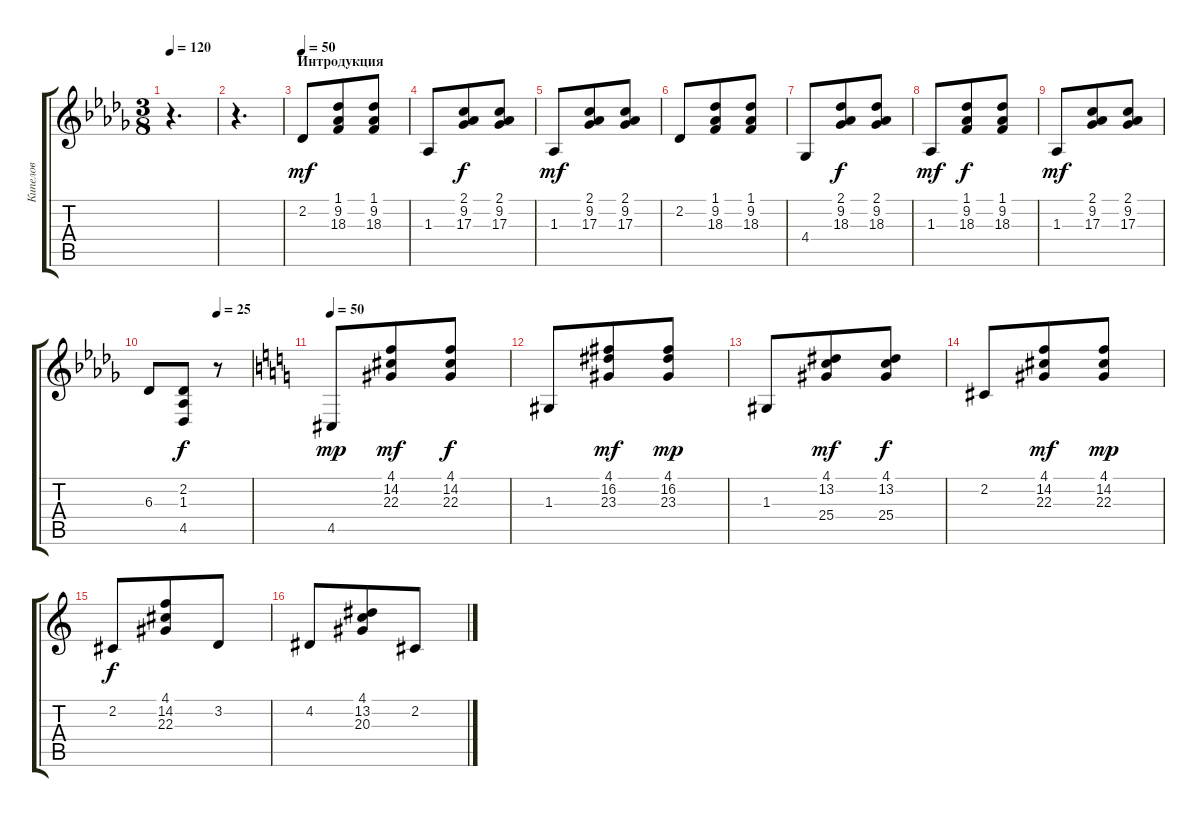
\track ("Кипелов " "Кипелов ") {instrument tenorsax}
\staff {score tabs}
\tuning (E4 B3 G3 D3 A2 E2) {hide}
\ts (3 8)
\tempo 120
\tempo 50
\tempo 120
\clef g2
\ks db
r.4{d dy mf instrument tenorsax} |
r.4{d} |
\section ("" "Интродукция")
\tempo 50
2.2.8{volume 2 balance 7 instrument acousticgrandpiano} (1.1 9.2 18.3).8 (1.1 9.2 18.3).8 |
1.3.8 (2.1 9.2 17.3).8{dy f} (2.1 9.2 17.3).8 |
1.3.8{dy mf} (2.1 9.2 17.3).8 (2.1 9.2 17.3).8 |
2.2.8 (1.1 9.2 18.3).8 (1.1 9.2 18.3).8 |
4.4.8 (2.1 9.2 18.3).8{dy f} (2.1 9.2 18.3).8 |
1.3.8{dy mf} (1.1 9.2 18.3).8{dy f} (1.1 9.2 18.3).8 |
1.3.8{dy mf} (2.1 9.2 17.3).8 (2.1 9.2 17.3).8 |
\tempo (25 0.6666666666666666)
6.3.8 (2.2 1.3 4.5).8{dy f} r.8 |
\tempo 50
\ks c
4.5.8{dy mp} (4.1 14.2 22.3).8{dy mf} (4.1 14.2 22.3).8{dy f} |
1.3.8 (4.1 16.2 23.3).8{dy mf} (4.1 16.2 23.3).8{dy mp} |
1.3.8 (4.1 13.2 25.4).8{dy mf} (4.1 13.2 25.4).8{dy f} |
2.2.8 (4.1 14.2 22.3).8{dy mf} (4.1 14.2 22.3).8{dy mp} |
2.2.8{dy f} (4.1 14.2 22.3).8 3.2.8 |
4.2.8 (4.1 13.2 20.3).8 2.2.8
